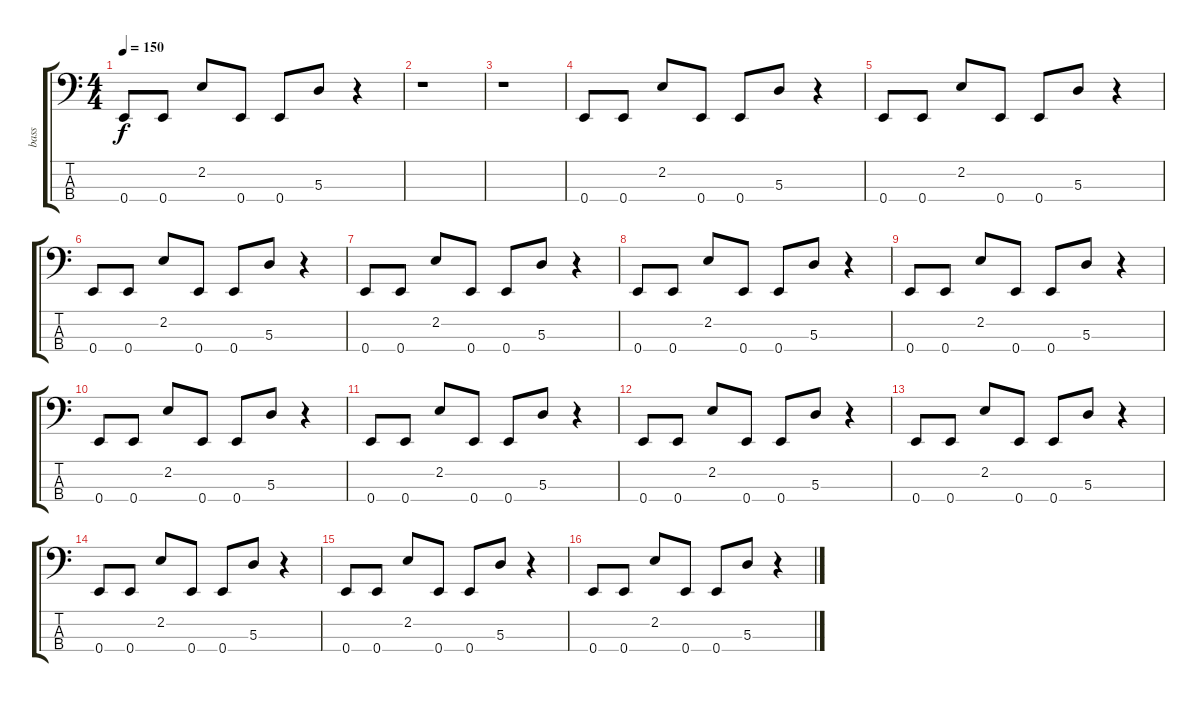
\track ("bass" "bass") {instrument slapbass1}
\staff {score tabs}
\tuning (G2 D2 A1 E1) {hide}
\ts (4 4)
\tempo 150
\clef f4
\ks c
0.4.8{dy f} 0.4.8 2.2.8 0.4.8 0.4.8 5.3.8 r.4 |
r.1 |
r.1 |
0.4.8 0.4.8 2.2.8 0.4.8 0.4.8 5.3.8 r.4 |
0.4.8 0.4.8 2.2.8 0.4.8 0.4.8 5.3.8 r.4 |
0.4.8 0.4.8 2.2.8 0.4.8 0.4.8 5.3.8 r.4 |
0.4.8 0.4.8 2.2.8 0.4.8 0.4.8 5.3.8 r.4 |
0.4.8 0.4.8 2.2.8 0.4.8 0.4.8 5.3.8 r.4 |
0.4.8 0.4.8 2.2.8 0.4.8 0.4.8 5.3.8 r.4 |
0.4.8 0.4.8 2.2.8 0.4.8 0.4.8 5.3.8 r.4 |
0.4.8 0.4.8 2.2.8 0.4.8 0.4.8 5.3.8 r.4 |
0.4.8 0.4.8 2.2.8 0.4.8 0.4.8 5.3.8 r.4 |
0.4.8 0.4.8 2.2.8 0.4.8 0.4.8 5.3.8 r.4 |
0.4.8 0.4.8 2.2.8 0.4.8 0.4.8 5.3.8 r.4 |
0.4.8 0.4.8 2.2.8 0.4.8 0.4.8 5.3.8 r.4 |
0.4.8 0.4.8 2.2.8 0.4.8 0.4.8 5.3.8 r.4
